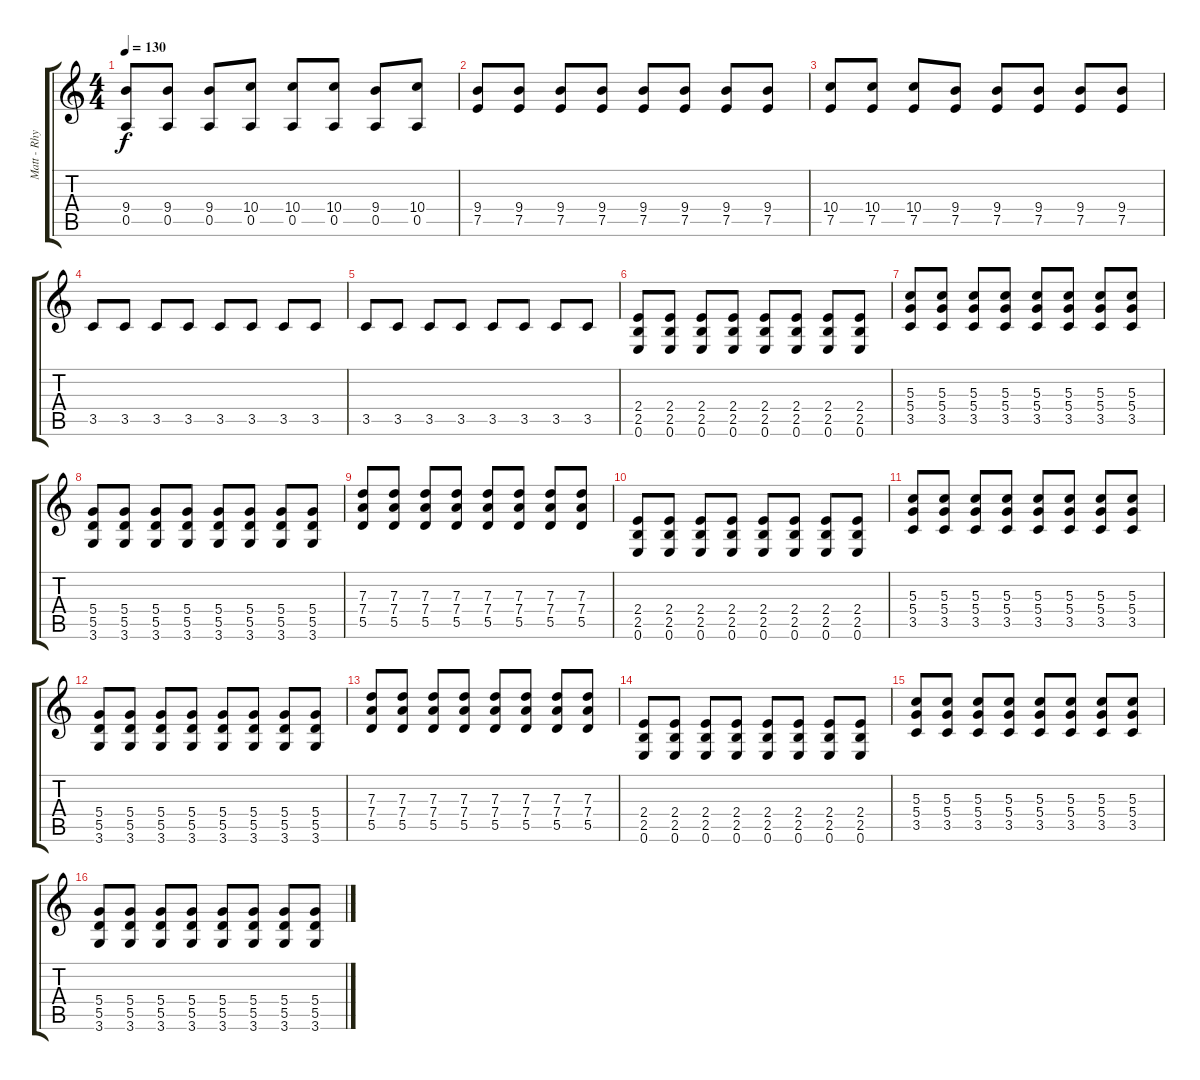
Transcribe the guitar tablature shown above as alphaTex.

\track ("Matt - Rhytm Guitar" "Matt - Rhy") {instrument overdrivenguitar}
\staff {score tabs}
\tuning (E4 B3 G3 D3 A2 E2) {hide}
\ts (4 4)
\tempo 130
\clef g2
\ks c
(9.4 0.5).8{dy f} (9.4 0.5).8 (9.4 0.5).8 (10.4 0.5).8 (10.4 0.5).8 (10.4 0.5).8 (9.4 0.5).8 (10.4 0.5).8 |
(9.4 7.5).8 (9.4 7.5).8 (9.4 7.5).8 (9.4 7.5).8 (9.4 7.5).8 (9.4 7.5).8 (9.4 7.5).8 (9.4 7.5).8 |
(10.4 7.5).8 (10.4 7.5).8 (10.4 7.5).8 (9.4 7.5).8 (9.4 7.5).8 (9.4 7.5).8 (9.4 7.5).8 (9.4 7.5).8 |
3.5.8 3.5.8 3.5.8 3.5.8 3.5.8 3.5.8 3.5.8 3.5.8 |
3.5.8 3.5.8 3.5.8 3.5.8 3.5.8 3.5.8 3.5.8 3.5.8 |
(2.4 2.5 0.6).8 (2.4 2.5 0.6).8 (2.4 2.5 0.6).8 (2.4 2.5 0.6).8 (2.4 2.5 0.6).8 (2.4 2.5 0.6).8 (2.4 2.5 0.6).8 (2.4 2.5 0.6).8 |
(5.3 5.4 3.5).8 (5.3 5.4 3.5).8 (5.3 5.4 3.5).8 (5.3 5.4 3.5).8 (5.3 5.4 3.5).8 (5.3 5.4 3.5).8 (5.3 5.4 3.5).8 (5.3 5.4 3.5).8 |
(5.4 5.5 3.6).8 (5.4 5.5 3.6).8 (5.4 5.5 3.6).8 (5.4 5.5 3.6).8 (5.4 5.5 3.6).8 (5.4 5.5 3.6).8 (5.4 5.5 3.6).8 (5.4 5.5 3.6).8 |
(7.3 7.4 5.5).8 (7.3 7.4 5.5).8 (7.3 7.4 5.5).8 (7.3 7.4 5.5).8 (7.3 7.4 5.5).8 (7.3 7.4 5.5).8 (7.3 7.4 5.5).8 (7.3 7.4 5.5).8 |
(2.4 2.5 0.6).8 (2.4 2.5 0.6).8 (2.4 2.5 0.6).8 (2.4 2.5 0.6).8 (2.4 2.5 0.6).8 (2.4 2.5 0.6).8 (2.4 2.5 0.6).8 (2.4 2.5 0.6).8 |
(5.3 5.4 3.5).8 (5.3 5.4 3.5).8 (5.3 5.4 3.5).8 (5.3 5.4 3.5).8 (5.3 5.4 3.5).8 (5.3 5.4 3.5).8 (5.3 5.4 3.5).8 (5.3 5.4 3.5).8 |
(5.4 5.5 3.6).8 (5.4 5.5 3.6).8 (5.4 5.5 3.6).8 (5.4 5.5 3.6).8 (5.4 5.5 3.6).8 (5.4 5.5 3.6).8 (5.4 5.5 3.6).8 (5.4 5.5 3.6).8 |
(7.3 7.4 5.5).8 (7.3 7.4 5.5).8 (7.3 7.4 5.5).8 (7.3 7.4 5.5).8 (7.3 7.4 5.5).8 (7.3 7.4 5.5).8 (7.3 7.4 5.5).8 (7.3 7.4 5.5).8 |
(2.4 2.5 0.6).8 (2.4 2.5 0.6).8 (2.4 2.5 0.6).8 (2.4 2.5 0.6).8 (2.4 2.5 0.6).8 (2.4 2.5 0.6).8 (2.4 2.5 0.6).8 (2.4 2.5 0.6).8 |
(5.3 5.4 3.5).8 (5.3 5.4 3.5).8 (5.3 5.4 3.5).8 (5.3 5.4 3.5).8 (5.3 5.4 3.5).8 (5.3 5.4 3.5).8 (5.3 5.4 3.5).8 (5.3 5.4 3.5).8 |
(5.4 5.5 3.6).8 (5.4 5.5 3.6).8 (5.4 5.5 3.6).8 (5.4 5.5 3.6).8 (5.4 5.5 3.6).8 (5.4 5.5 3.6).8 (5.4 5.5 3.6).8 (5.4 5.5 3.6).8
